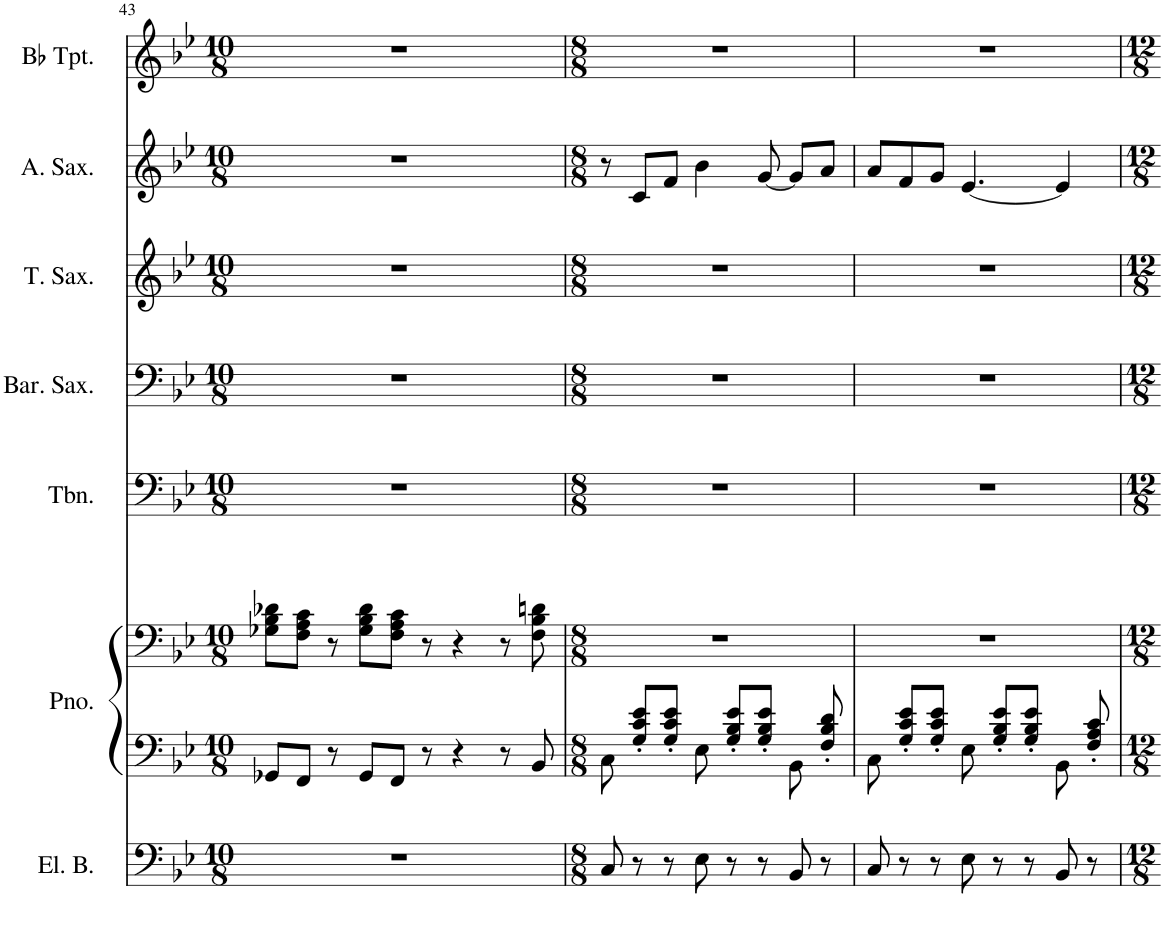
**kern	**kern	**kern	**kern	**kern	**kern	**kern	**kern
*part7	*part6	*part6	*part5	*part4	*part3	*part2	*part1
*staff8	*staff7	*staff6	*staff5	*staff4	*staff3	*staff2	*staff1
*I"Electric Bass	*I"Piano	*	*I"Trombone	*I"Baritone Saxophone	*I"Tenor Saxophone	*I"Alto Saxophone	*I"Bb Trumpet
*I'El. B.	*I'Pno.	*	*I'Tbn.	*I'Bar. Sax.	*I'T. Sax.	*I'A. Sax.	*I'Bb Tpt.
!!LO:PB:g=z
*clefF4	*clefF4	*clefF4	*clefF4	*clefF4	*clefG2	*clefG2	*clefG2
*Trd7c12	*	*	*	*Trd12c21	*Trd8c14	*Trd5c9	*Trd1c2
*k[b-e-]	*k[b-e-]	*k[b-e-]	*k[b-e-]	*k[b-e-]	*k[b-e-]	*k[b-e-]	*k[b-e-]
*M10/8	*M10/8	*M10/8	*M10/8	*M10/8	*M10/8	*M10/8	*M10/8
=43	=43	=43	=43	=43	=43	=43	=43
4%5r	8GG-X/L	8G-X\ 8B-\ 8d-X\L	4%5r	4%5r	4%5r	4%5r	4%5r
.	8FF/J	8F\ 8A\ 8c\J	.	.	.	.	.
.	8r	8r	.	.	.	.	.
.	8GG-/L	8G-\ 8B-\ 8d-\L	.	.	.	.	.
.	8FF/J	8F\ 8A\ 8c\J	.	.	.	.	.
.	8r	8r	.	.	.	.	.
.	4r	4r	.	.	.	.	.
.	8r	8r	.	.	.	.	.
.	8BB-/	8F\ 8B-\ 8dn\	.	.	.	.	.
=44	=44	=44	=44	=44	=44	=44	=44
*M8/8	*M8/8	*M8/8	*M8/8	*M8/8	*M8/8	*M8/8	*M8/8
8C/	8C\	1r	1r	1r	1r	8r	1r
8r	8G/' 8c/' 8e-/'L	.	.	.	.	8c/L	.
8r	8G/' 8c/' 8e-/'J	.	.	.	.	8f/J	.
8E-\	8E-\	.	.	.	.	4b-\	.
8r	8G/' 8B-/' 8e-/'L	.	.	.	.	.	.
8r	8G/' 8B-/' 8e-/'J	.	.	.	.	[8g/	.
8BB-/	8BB-\	.	.	.	.	8g/L]	.
8r	8F/' 8B-/' 8d/'	.	.	.	.	8a/J	.
=45	=45	=45	=45	=45	=45	=45	=45
8C/	8C\	1r	1r	1r	1r	8a/L	1r
8r	8G/' 8c/' 8e-/'L	.	.	.	.	8f/	.
8r	8G/' 8c/' 8e-/'J	.	.	.	.	8g/J	.
8E-\	8E-\	.	.	.	.	[4.e-/	.
8r	8G/' 8B-/' 8e-/'L	.	.	.	.	.	.
8r	8G/' 8B-/' 8e-/'J	.	.	.	.	.	.
8BB-/	8BB-\	.	.	.	.	4e-/]	.
8r	8F/' 8A/' 8c/'	.	.	.	.	.	.
=	=	=	=	=	=	=	=
*-	*-	*-	*-	*-	*-	*-	*-
